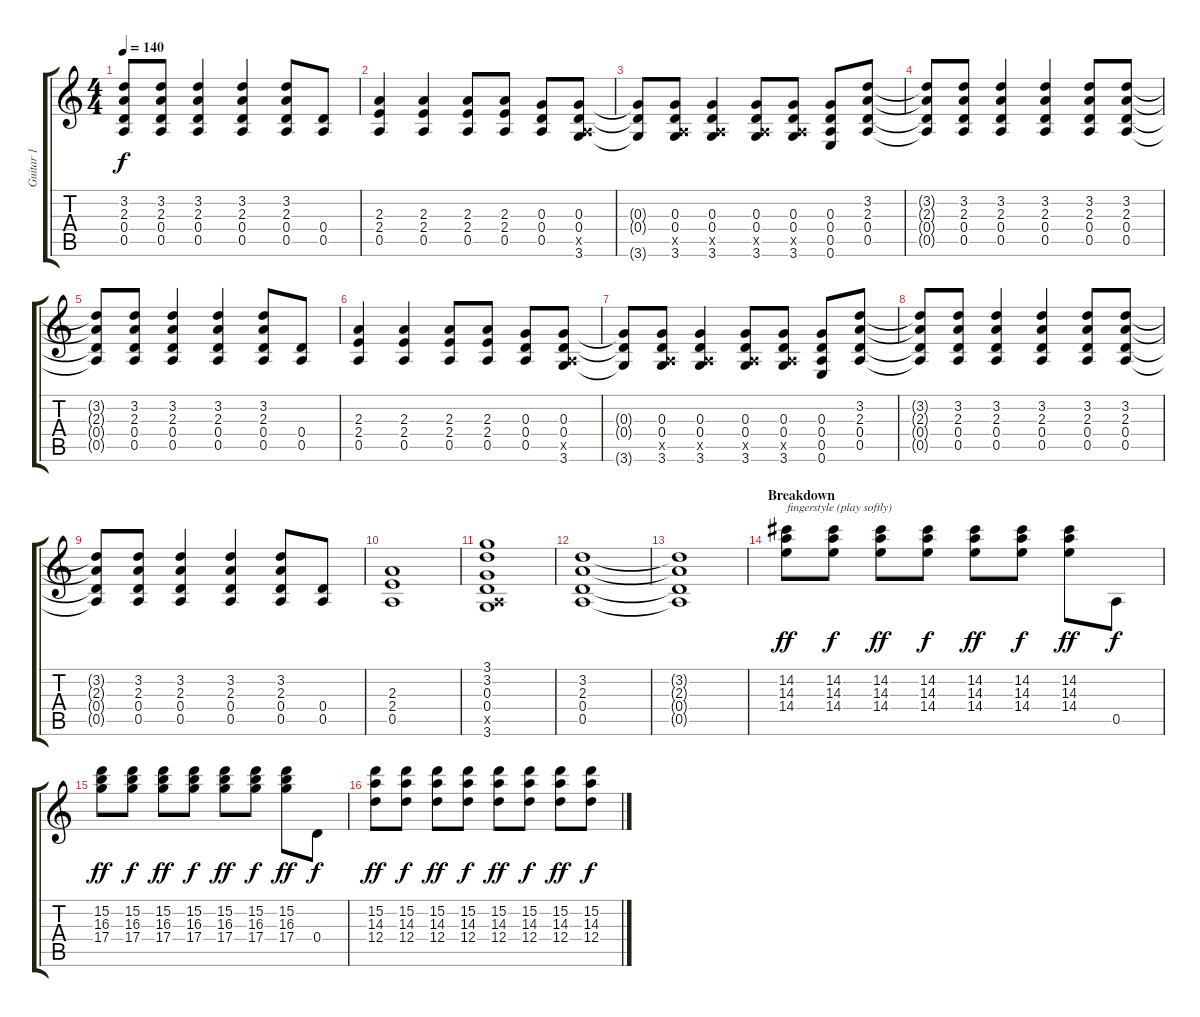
\track ("Guitar 1" "Guitar 1") {instrument distortionguitar}
\staff {score tabs}
\tuning (E4 B3 G3 D3 A2 E2) {hide}
\ts (4 4)
\tempo 140
\clef g2
\ks c
(3.2{t} 2.3{t} 0.4{t} 0.5{t}).8{dy f} (3.2 2.3 0.4 0.5).8 (3.2 2.3 0.4 0.5).4 (3.2 2.3 0.4 0.5).4 (3.2 2.3 0.4 0.5).8 (0.4 0.5).8 |
(2.3 2.4 0.5).4 (2.3 2.4 0.5).4 (2.3 2.4 0.5).8 (2.3 2.4 0.5).8 (0.3 0.4 0.5).8 (0.3 0.4 0.5{x} 3.6).8 |
(0.3{t} 0.4{t} 3.6{t}).8 (0.3 0.4 0.5{x} 3.6).8 (0.3 0.4 0.5{x} 3.6).4 (0.3 0.4 0.5{x} 3.6).8 (0.3 0.4 0.5{x} 3.6).8 (0.3 0.4 0.5 0.6).8 (3.2 2.3 0.4 0.5).8 |
(3.2{t} 2.3{t} 0.4{t} 0.5{t}).8 (3.2 2.3 0.4 0.5).8 (3.2 2.3 0.4 0.5).4 (3.2 2.3 0.4 0.5).4 (3.2 2.3 0.4 0.5).8 (3.2 2.3 0.4 0.5).8 |
(3.2{t} 2.3{t} 0.4{t} 0.5{t}).8 (3.2 2.3 0.4 0.5).8 (3.2 2.3 0.4 0.5).4 (3.2 2.3 0.4 0.5).4 (3.2 2.3 0.4 0.5).8 (0.4 0.5).8 |
(2.3 2.4 0.5).4 (2.3 2.4 0.5).4 (2.3 2.4 0.5).8 (2.3 2.4 0.5).8 (0.3 0.4 0.5).8 (0.3 0.4 0.5{x} 3.6).8 |
(0.3{t} 0.4{t} 3.6{t}).8 (0.3 0.4 0.5{x} 3.6).8 (0.3 0.4 0.5{x} 3.6).4 (0.3 0.4 0.5{x} 3.6).8 (0.3 0.4 0.5{x} 3.6).8 (0.3 0.4 0.5 0.6).8 (3.2 2.3 0.4 0.5).8 |
(3.2{t} 2.3{t} 0.4{t} 0.5{t}).8 (3.2 2.3 0.4 0.5).8 (3.2 2.3 0.4 0.5).4 (3.2 2.3 0.4 0.5).4 (3.2 2.3 0.4 0.5).8 (3.2 2.3 0.4 0.5).8 |
(3.2{t} 2.3{t} 0.4{t} 0.5{t}).8 (3.2 2.3 0.4 0.5).8 (3.2 2.3 0.4 0.5).4 (3.2 2.3 0.4 0.5).4 (3.2 2.3 0.4 0.5).8 (0.4 0.5).8 |
(2.3 2.4 0.5).1 |
(3.1 3.2 0.3 0.4 0.5{x} 3.6).1 |
(3.2 2.3 0.4 0.5).1 |
(3.2{t} 2.3{t} 0.4{t} 0.5{t}).1 |
\section ("" "Breakdown")
(14.2 14.3 14.4).8{txt "fingerstyle (play softly)" dy ff} (14.2 14.3 14.4).8{dy f} (14.2 14.3 14.4).8{dy ff} (14.2 14.3 14.4).8{dy f} (14.2 14.3 14.4).8{dy ff} (14.2 14.3 14.4).8{dy f} (14.2 14.3 14.4).8{dy ff} 0.5.8{dy f} |
(15.2 16.3 17.4).8{dy ff} (15.2 16.3 17.4).8{dy f} (15.2 16.3 17.4).8{dy ff} (15.2 16.3 17.4).8{dy f} (15.2 16.3 17.4).8{dy ff} (15.2 16.3 17.4).8{dy f} (15.2 16.3 17.4).8{dy ff} 0.4.8{dy f} |
(15.2 14.3 12.4).8{dy ff} (15.2 14.3 12.4).8{dy f} (15.2 14.3 12.4).8{dy ff} (15.2 14.3 12.4).8{dy f} (15.2 14.3 12.4).8{dy ff} (15.2 14.3 12.4).8{dy f} (15.2 14.3 12.4).8{dy ff} (15.2 14.3 12.4).8{dy f}
